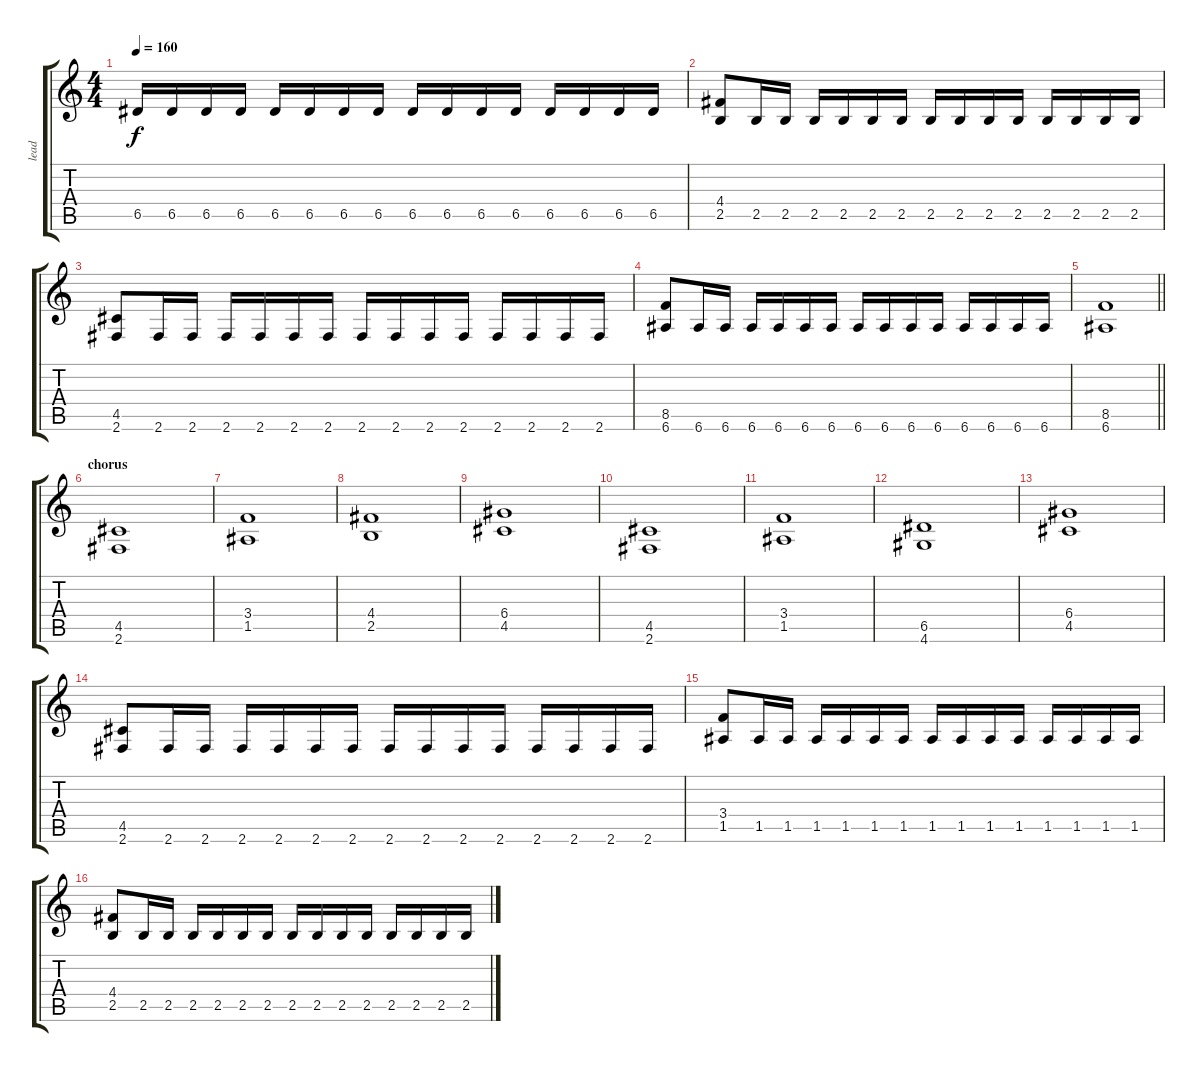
\track ("lead" "lead") {instrument distortionguitar}
\staff {score tabs}
\tuning (E4 B3 G3 D3 A2 E2) {hide}
\ts (4 4)
\tempo 160
\clef g2
\ks c
6.5.16{dy f} 6.5.16 6.5.16 6.5.16 6.5.16 6.5.16 6.5.16 6.5.16 6.5.16 6.5.16 6.5.16 6.5.16 6.5.16 6.5.16 6.5.16 6.5.16 |
(4.4 2.5).8 2.5.16 2.5.16 2.5.16 2.5.16 2.5.16 2.5.16 2.5.16 2.5.16 2.5.16 2.5.16 2.5.16 2.5.16 2.5.16 2.5.16 |
(4.5 2.6).8 2.6.16 2.6.16 2.6.16 2.6.16 2.6.16 2.6.16 2.6.16 2.6.16 2.6.16 2.6.16 2.6.16 2.6.16 2.6.16 2.6.16 |
(8.5 6.6).8 6.6.16 6.6.16 6.6.16 6.6.16 6.6.16 6.6.16 6.6.16 6.6.16 6.6.16 6.6.16 6.6.16 6.6.16 6.6.16 6.6.16 |
\barLineRight lightlight
(8.5 6.6).1 |
\section ("" "chorus")
(4.5 2.6).1 |
(3.4 1.5).1 |
(4.4 2.5).1 |
(6.4 4.5).1 |
(4.5 2.6).1 |
(3.4 1.5).1 |
(6.5 4.6).1 |
(6.4 4.5).1 |
(4.5 2.6).8 2.6.16 2.6.16 2.6.16 2.6.16 2.6.16 2.6.16 2.6.16 2.6.16 2.6.16 2.6.16 2.6.16 2.6.16 2.6.16 2.6.16 |
(3.4 1.5).8 1.5.16 1.5.16 1.5.16 1.5.16 1.5.16 1.5.16 1.5.16 1.5.16 1.5.16 1.5.16 1.5.16 1.5.16 1.5.16 1.5.16 |
(4.4 2.5).8 2.5.16 2.5.16 2.5.16 2.5.16 2.5.16 2.5.16 2.5.16 2.5.16 2.5.16 2.5.16 2.5.16 2.5.16 2.5.16 2.5.16
